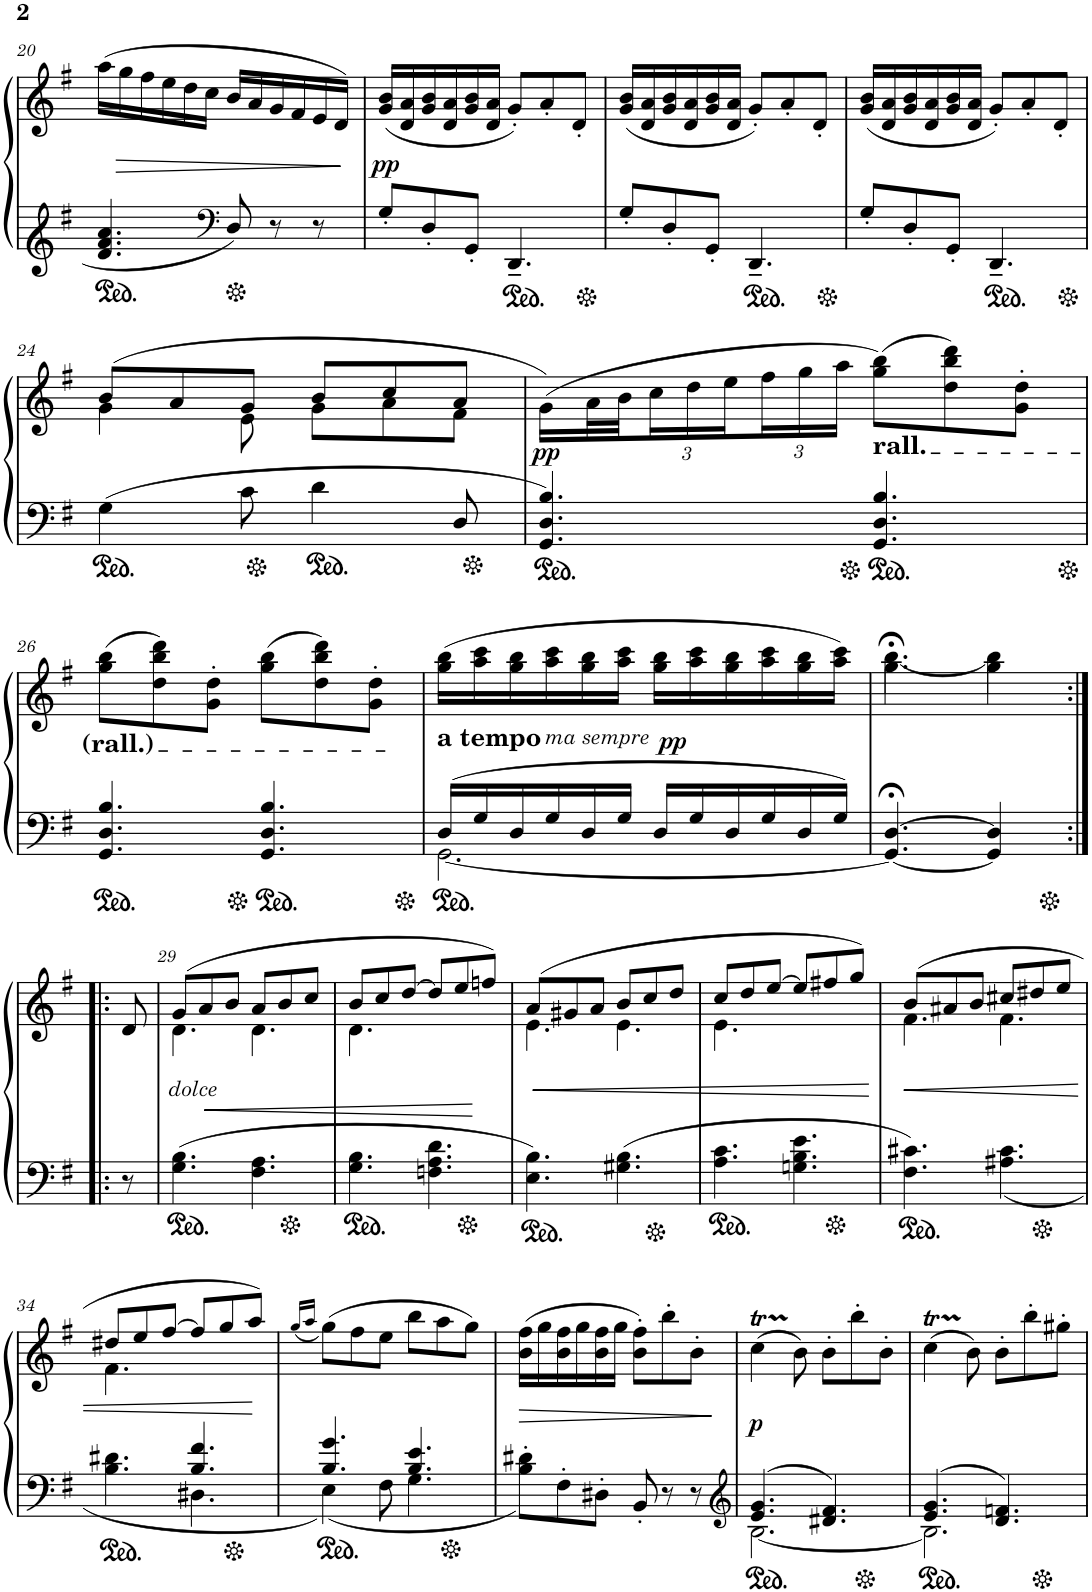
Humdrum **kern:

**kern	**kern	**dynam
*part1	*part1	*part1
*staff2	*staff1	*staff1/2
*I"Piano	*	*
*I'Piano	*	*
!!LO:PB:g=z
*clefG1	*clefG2	*
*k[f#]	*k[f#]	*
*M6/8	*M6/8	*
=20	=20	=20
4.f#/ 4.a/ 4.cc/	(16aa\LL	.
!	!	!LO:HP:b
.	16gg\	>
.	16ff#\	.
.	16ee\	.
.	16dd\	.
.	16cc\JJ	.
*clefF4	*	*
8D/	16b/LL	.
.	16a/	.
8r	16g/	.
.	16f#/	.
8r	16e/	.
.	16d/JJ)	.
.	.	]
=21	=21	=21
!	!	!LO:DY:b
8G'/L	(16g/ 16b/LL	pp
.	16d/ 16a/	.
8D'/	16g/ 16b/	.
.	16d/ 16a/	.
8GG'/J	16g/ 16b/	.
.	16d/ 16a/JJ	.
4.DD~/	8g'/L)	.
.	8a'/	.
.	8d'/J	.
=22	=22	=22
8G'/L	(16g/ 16b/LL	.
.	16d/ 16a/	.
8D'/	16g/ 16b/	.
.	16d/ 16a/	.
8GG'/J	16g/ 16b/	.
.	16d/ 16a/JJ	.
4.DD~/	8g'/L)	.
.	8a'/	.
.	8d'/J	.
=23	=23	=23
8G'/L	(16g/ 16b/LL	.
.	16d/ 16a/	.
8D'/	16g/ 16b/	.
.	16d/ 16a/	.
8GG'/J	16g/ 16b/	.
.	16d/ 16a/JJ	.
4.DD~/	8g'/L)	.
.	8a'/	.
.	8d'/J	.
!!LO:LB:g=z
=24	=24	=24
*	*^	*
4G\	(8b/L	4g\	.
.	8a/	.	.
8c\	8g/J	8e\	.
4d\	8b/L	8g\L	.
.	8cc/	8a\	.
8D/	8a/J	8f#\J	.
=25	=25	=25	=25
!	!	!	!LO:DY:b
*	*v	*v	*
4.GG/ 4.D/ 4.B/	(16g\LL)	pp
.	32a\L	.
.	32b\J	.
*	*Xbrackettup	*
.	24cc\	.
.	24dd\	.
.	24ee\	.
.	24ff#\	.
.	24gg\	.
.	24aa\JJ	.
!	!LO:TX:b:t=rall.	!
4.GG/ 4.D/ 4.B/	(8gg\ 8bb\L)	.
.	8dd\ 8bb\ 8ddd\)	.
.	8g\' 8dd\'J	.
!!LO:LB:g=z
=26	=26	=26
4.GG/ 4.D/ 4.B/	(8gg\ 8bb\L	.
.	8dd\ 8bb\ 8ddd\)	.
.	8g\' 8dd\'J	.
4.GG/ 4.D/ 4.B/	(8gg\ 8bb\L	.
.	8dd\ 8bb\ 8ddd\)	.
.	8g\' 8dd\'J	.
=27	=27	=27
*^	*	*
!	!	!LO:TX:b:B:t=a tempo	!
16D/LL	[2.GG\	(16gg\ 16bb\LL	.
16G/	.	16aa\ 16ccc\	.
16D/	.	16gg\ 16bb\	.
!	!	!LO:TX:b:i:t=ma sempre	!
16G/	.	16aa\ 16ccc\	.
16D/	.	16gg\ 16bb\	.
16G/JJ	.	16aa\ 16ccc\JJ	.
!	!	!	!LO:DY:b
16D/LL	.	16gg\ 16bb\LL	pp
16G/	.	16aa\ 16ccc\	.
16D/	.	16gg\ 16bb\	.
16G/	.	16aa\ 16ccc\	.
16D/	.	16gg\ 16bb\	.
16G/JJ	.	16aa\ 16ccc\JJ)	.
*v	*v	*	*
=28	=28	=28
*	*^	*
4.GG/_;< [>4.D/;<	[4.bb;<\	4.gg\	.
4GG/] 4D/]	4bb\]	4gg\	.
*	*v	*v	*
!!LO:LB:g=z
=28X1:|!|:	=28X1:|!|:	=28X1:|!|:
8r	8d/	.
=29	=29	=29
*	*^	*
!	!LO:TX:b:i:t=dolce	!	!
4.G\ 4.B\	(>8g/L	4.d\	.
!	!	!	!LO:HP:b
.	8a/	.	<
.	8b/J	.	.
4.F#\ 4.A\	8a/L	4.d\	.
.	8b/	.	.
.	8cc/J	.	.
=30	=30	=30	=30
4.G\ 4.B\	8b/L	4.d\	.
.	8cc/	.	.
.	[>8dd/J	.	.
4.Fn\ 4.A\ 4.d\	8dd/L]	4.ryy	.
.	8ee/	.	.
.	8ffn/J)	.	[
=31	=31	=31	=31
!	!	!	!LO:HP:b
4.E\ 4.B\	(8a/L	4.e\	<
.	8g#X/	.	.
.	8a/J	.	.
4.G#X\ 4.B\	8b/L	4.e\	.
.	8cc/	.	.
.	8dd/J	.	.
=32	=32	=32	=32
4.A\ 4.c\	8cc/L	4.e\	.
.	8dd/	.	.
.	[>8ee/J	.	.
4.Gn\ 4.B\ 4.e\	8ee/L]	4.ryy	.
.	8ff#X/	.	.
.	8gg/J)	.	.
*	*v	*v	*
.	.	[
=33	=33	=33
!	!	!LO:HP:b
*	*^	*
4.F#\ 4.c#X\	(8b/L	4.f#\	<
.	8a#X/	.	.
.	8b/J	.	.
4.A#X\ 4.c#\	8cc#X/L	4.f#\	.
.	8dd#X/	.	.
.	8ee/J	.	.
!!LO:LB:g=z	!!
=34	=34	=34	=34
*^	*	*	*
4.B\ 4.d#X\	4.ryy	8dd#X/L	4.f#\	.
.	.	8ee/	.	.
.	.	[>8ff#/J	.	.
4.B/ 4.f#/	4.D#X\	8ff#/L]	4.ryy	.
.	.	8gg/	.	.
.	.	8aa/J)	.	.
*v	*v	*	*	*
*	*v	*v	*
.	.	[
=35	=35	=35
.	(16qgg/LL	.
.	16qaa/JJ	.
*^	*	*
4.B/ 4.g/	4E\	(8gg\L)	.
.	.	8ff#\	.
.	8F#\	8ee\J	.
4.B/ 4.e/	4.G\	8bb\L	.
.	.	8aa\	.
.	.	8gg\J)	.
*v	*v	*	*
=36	=36	=36
!	!	!LO:HP:b
8B\' 8d#X\'L	(16b\ 16ff#\LL	>
.	16gg\	.
8F#'\	16b\ 16ff#\	.
.	16gg\	.
8D#X'\J	16b\ 16ff#\	.
.	16gg\JJ	.
8BB'/	8b\' 8ff#\'L)	.
8r	8bb'\	.
8r	8b'\J	.
.	.	]
=37	=37	=37
*clefG2	*	*
*^	*	*
!	!	!	!LO:DY:b
4.e/ 4.g/	[2.B\	(4ccT\	p
.	.	8b\)	.
4.d#X/ 4.f#/	.	8b'\L	.
.	.	8bb'\	.
.	.	8b'\J	.
=38	=38	=38	=38
4.e/ 4.g/	2.B\]	(4ccT\	.
.	.	8b\)	.
4.d/ 4.fn/	.	8b'\L	.
.	.	8bb'\	.
.	.	8gg#X'\J	.
*v	*v	*	*
=	=	=
*-	*-	*-
